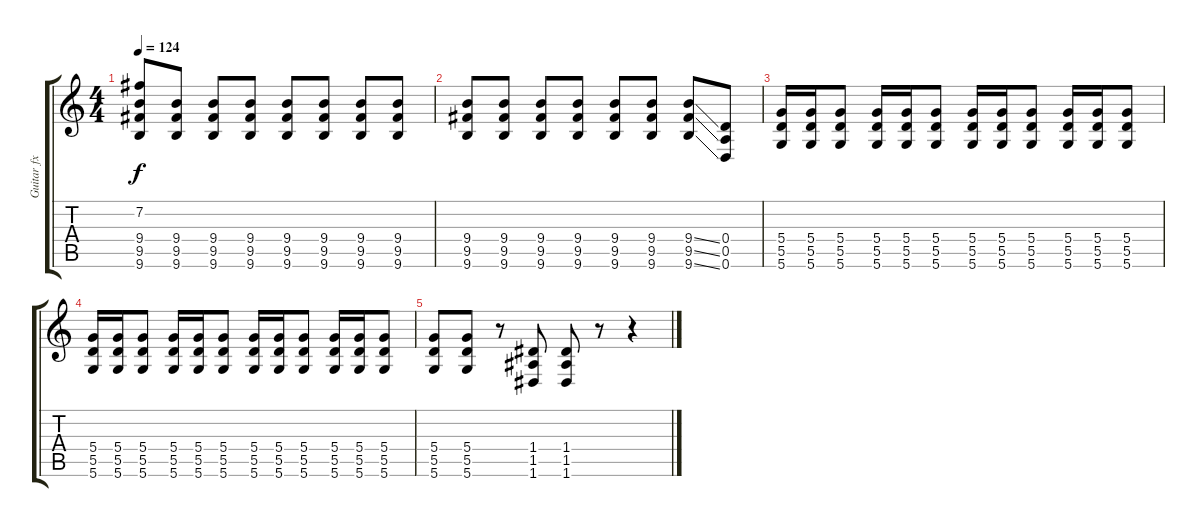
\track ("Guitar fx / Overdub" "Guitar fx ") {instrument distortionguitar}
\staff {score tabs}
\tuning (E4 B3 G3 D3 A2 D2) {hide}
\ts (4 4)
\tempo 124
\clef g2
\ks c
(7.2{t} 9.4 9.5 9.6).8{dy f} (9.4 9.5 9.6).8 (9.4 9.5 9.6).8 (9.4 9.5 9.6).8 (9.4 9.5 9.6).8 (9.4 9.5 9.6).8 (9.4 9.5 9.6).8 (9.4 9.5 9.6).8 |
(9.4 9.5 9.6).8 (9.4 9.5 9.6).8 (9.4 9.5 9.6).8 (9.4 9.5 9.6).8 (9.4 9.5 9.6).8 (9.4 9.5 9.6).8 (9.4{ss} 9.5{ss} 9.6{ss}).8 (0.4 0.5 0.6).8 |
(5.4 5.5 5.6).16 (5.4 5.5 5.6).16 (5.4 5.5 5.6).8 (5.4 5.5 5.6).16 (5.4 5.5 5.6).16 (5.4 5.5 5.6).8 (5.4 5.5 5.6).16 (5.4 5.5 5.6).16 (5.4 5.5 5.6).8 (5.4 5.5 5.6).16 (5.4 5.5 5.6).16 (5.4 5.5 5.6).8 |
(5.4 5.5 5.6).16 (5.4 5.5 5.6).16 (5.4 5.5 5.6).8 (5.4 5.5 5.6).16 (5.4 5.5 5.6).16 (5.4 5.5 5.6).8 (5.4 5.5 5.6).16 (5.4 5.5 5.6).16 (5.4 5.5 5.6).8 (5.4 5.5 5.6).16 (5.4 5.5 5.6).16 (5.4 5.5 5.6).8 |
(5.4 5.5 5.6).8 (5.4 5.5 5.6).8 r.8 (1.4 1.5 1.6).8 (1.4 1.5 1.6).8 r.8 r.4
